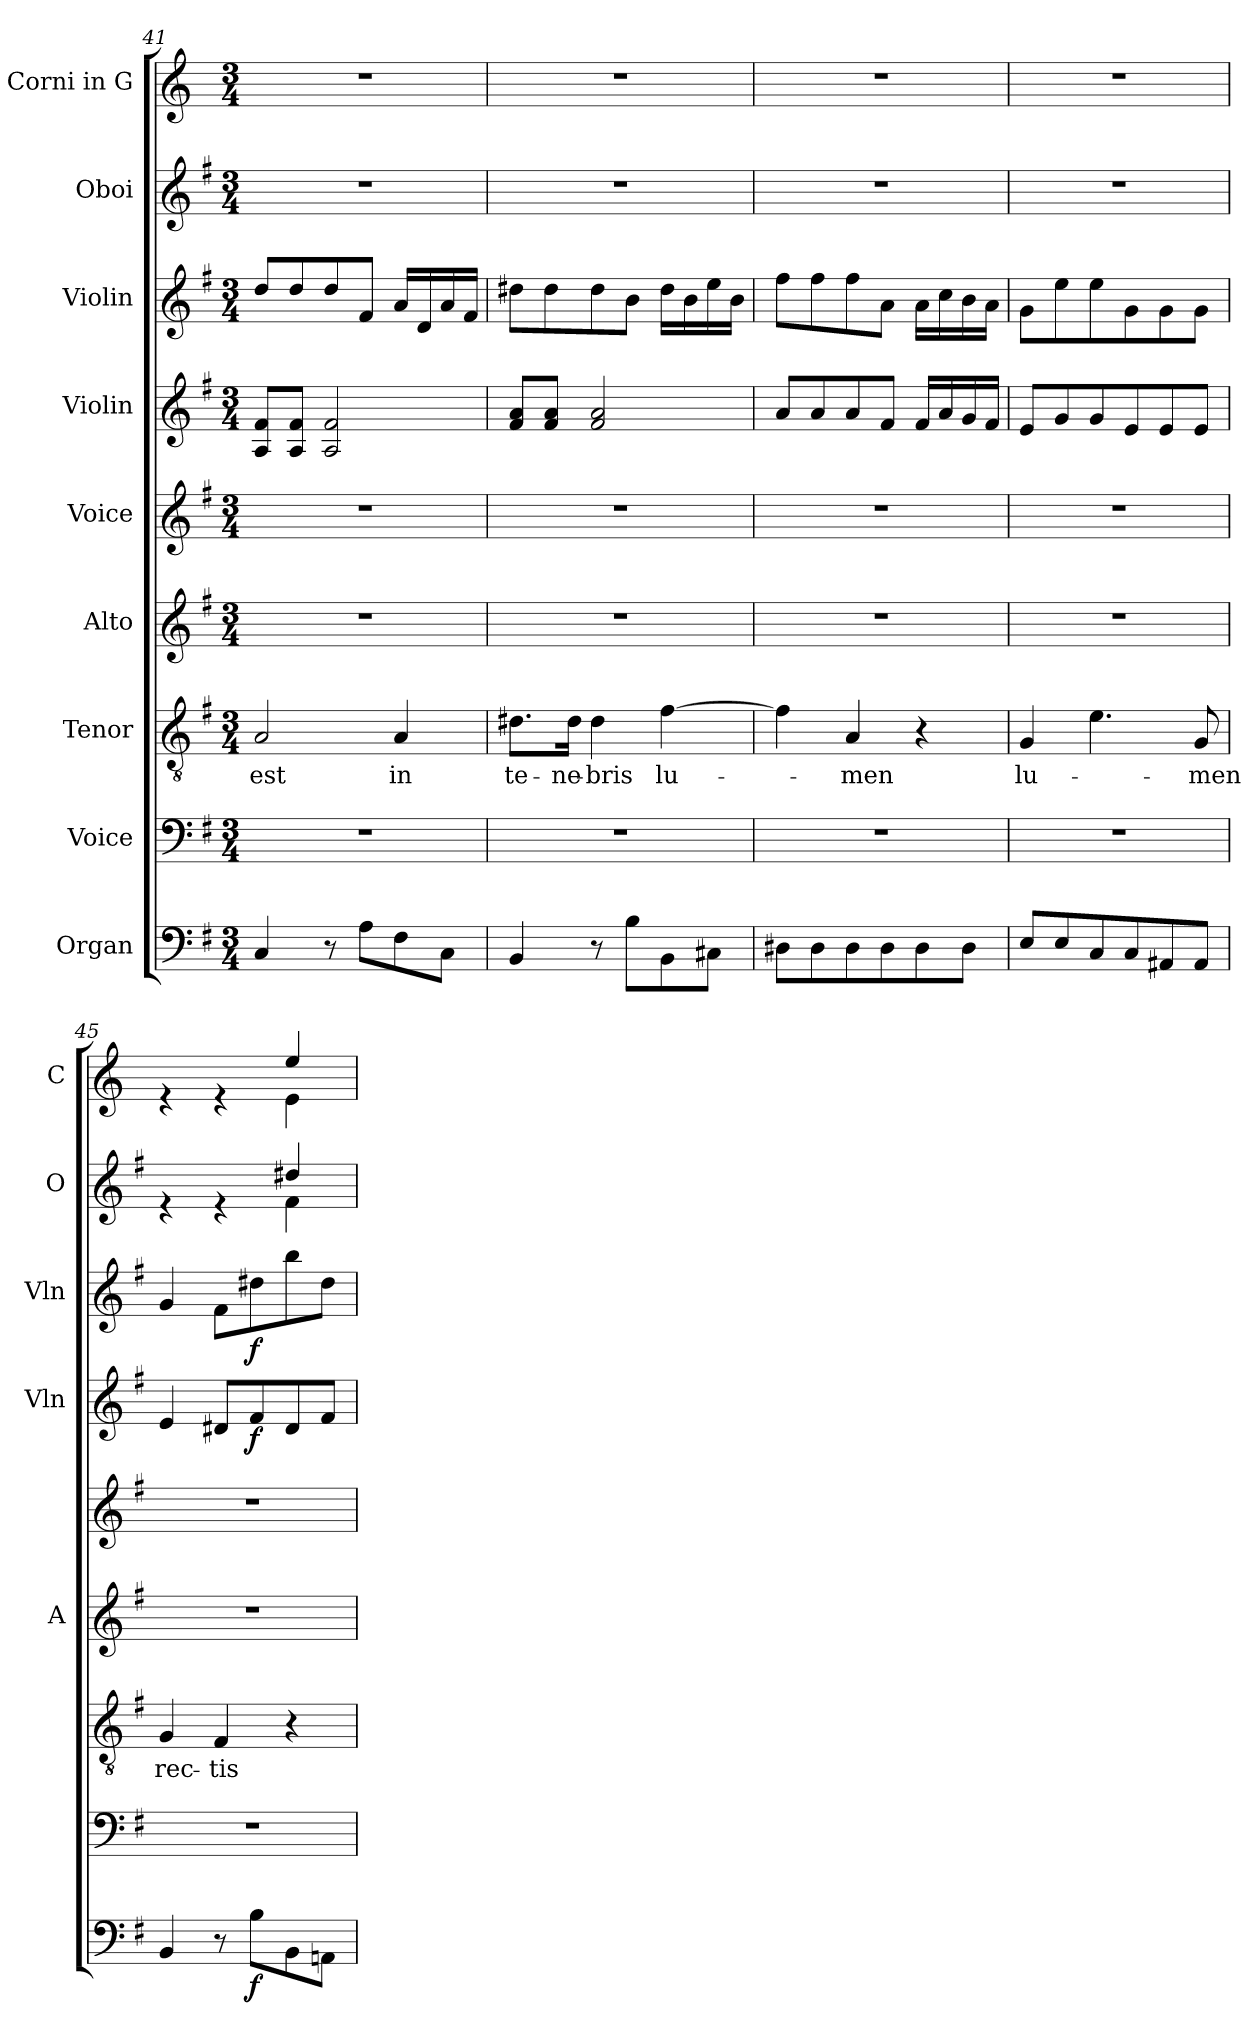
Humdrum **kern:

**kern	**dynam	**kern	**kern	**text	**kern	**kern	**kern	**dynam	**kern	**dynam	**kern	**kern
*part9	*part9	*part8	*part7	*part7	*part6	*part5	*part4	*part4	*part3	*part3	*part2	*part1
*staff9	*staff9	*staff8	*staff7	*staff7	*staff6	*staff5	*staff4	*staff4	*staff3	*staff3	*staff2	*staff1
*I"Organ	*	*I"Voice	*I"Tenor	*	*I"Alto	*I"Voice	*I"Violin	*	*I"Violin	*	*I"Oboi	*I"Corni in G
*	*	*	*	*	*I'A	*	*I'Vln	*	*I'Vln	*	*I'O	*I'C
!!LO:PB:g=z
*clefF4	*	*clefF4	*clefGv2	*	*clefG2	*clefG2	*clefG2	*	*clefG2	*	*clefG2	*clefG2
*	*	*	*	*	*	*	*	*	*	*	*	*ITrd3c5
*k[f#]	*	*k[f#]	*k[f#]	*	*k[f#]	*k[f#]	*k[f#]	*	*k[f#]	*	*k[f#]	*k[f#]
*M3/4	*	*M3/4	*M3/4	*	*M3/4	*M3/4	*M3/4	*	*M3/4	*	*M3/4	*M3/4
=41	=41	=41	=41	=41	=41	=41	=41	=41	=41	=41	=41	=41
!	!	!	!	!LO:LY:b	!	!	!	!	!	!	!	!
4C/	.	2.r	2A/	est	2.r	2.r	8A/ 8f#/L	.	8dd/L	.	2.r	2.r
.	.	.	.	.	.	.	8A/ 8f#/J	.	8dd/	.	.	.
8r	.	.	.	.	.	.	2A/ 2f#/	.	8dd/	.	.	.
8A\L	.	.	.	.	.	.	.	.	8f#/J	.	.	.
!	!	!	!	!LO:LY:b	!	!	!	!	!	!	!	!
8F#\	.	.	4A/	in	.	.	.	.	16a/LL	.	.	.
.	.	.	.	.	.	.	.	.	16d/	.	.	.
8C\J	.	.	.	.	.	.	.	.	16a/	.	.	.
.	.	.	.	.	.	.	.	.	16f#/JJ	.	.	.
=42	=42	=42	=42	=42	=42	=42	=42	=42	=42	=42	=42	=42
!	!	!	!	!LO:LY:b	!	!	!	!	!	!	!	!
4BB/	.	2.r	8.d#X\L	te-	2.r	2.r	8f#/ 8a/L	.	8dd#X\L	.	2.r	2.r
.	.	.	.	.	.	.	8f#/ 8a/J	.	8dd#\	.	.	.
!	!	!	!	!LO:LY:b	!	!	!	!	!	!	!	!
.	.	.	16d#\Jk	-ne-	.	.	.	.	.	.	.	.
!	!	!	!	!LO:LY:b	!	!	!	!	!	!	!	!
8r	.	.	4d#\	-bris	.	.	2f#/ 2a/	.	8dd#\	.	.	.
8B\L	.	.	.	.	.	.	.	.	8b\J	.	.	.
!	!	!	!	!LO:LY:b	!	!	!	!	!	!	!	!
8BB\	.	.	[4f#\	lu-	.	.	.	.	16dd#\LL	.	.	.
.	.	.	.	.	.	.	.	.	16b\	.	.	.
8C#X\J	.	.	.	.	.	.	.	.	16ee\	.	.	.
.	.	.	.	.	.	.	.	.	16b\JJ	.	.	.
=43	=43	=43	=43	=43	=43	=43	=43	=43	=43	=43	=43	=43
8D#X\L	.	2.r	4f#\]	.	2.r	2.r	8a/L	.	8ff#\L	.	2.r	2.r
8D#\	.	.	.	.	.	.	8a/	.	8ff#\	.	.	.
!	!	!	!	!LO:LY:b	!	!	!	!	!	!	!	!
8D#\	.	.	4A/	-men	.	.	8a/	.	8ff#\	.	.	.
8D#\	.	.	.	.	.	.	8f#/J	.	8a\J	.	.	.
8D#\	.	.	4r	.	.	.	16f#/LL	.	16a\LL	.	.	.
.	.	.	.	.	.	.	16a/	.	16cc\	.	.	.
8D#\J	.	.	.	.	.	.	16g/	.	16b\	.	.	.
.	.	.	.	.	.	.	16f#/JJ	.	16a\JJ	.	.	.
=44	=44	=44	=44	=44	=44	=44	=44	=44	=44	=44	=44	=44
!	!	!	!	!LO:LY:b	!	!	!	!	!	!	!	!
8E/L	.	2.r	4G/	lu-	2.r	2.r	8e/L	.	8g\L	.	2.r	2.r
8E/	.	.	.	.	.	.	8g/	.	8ee\	.	.	.
8C/	.	.	4.e\	.	.	.	8g/	.	8ee\	.	.	.
8C/	.	.	.	.	.	.	8e/	.	8g\	.	.	.
8AA#X/	.	.	.	.	.	.	8e/	.	8g\	.	.	.
!	!	!	!	!LO:LY:b	!	!	!	!	!	!	!	!
8AA#/J	.	.	8G/	-men	.	.	8e/J	.	8g\J	.	.	.
=45	=45	=45	=45	=45	=45	=45	=45	=45	=45	=45	=45	=45
!	!	!	!	!LO:LY:b	!	!	!	!	!	!	!	!
*	*	*	*	*	*	*	*	*	*	*	*^	*^
4BB/	.	2.r	4G/	rec-	2.r	2.r	4e/	.	4g/	.	4re	2ryy	4re	2ryy
!	!	!	!	!LO:LY:b	!	!	!	!	!	!	!	!	!	!
8r	.	.	4F#/	-tis	.	.	8d#X/L	.	8f#\L	.	4re	.	4re	.
!	!LO:DY:b	!	!	!	!	!	!	!LO:DY:b	!	!LO:DY:b	!	!	!	!
8B\L	f	.	.	.	.	.	8f#/	f	8dd#X\	f	.	.	.	.
8BB\	.	.	4r	.	.	.	8d#/	.	8bb\	.	4dd#X/	4f#\	4b/	4B\
8AAn\J	.	.	.	.	.	.	8f#/J	.	8dd#\J	.	.	.	.	.
*	*	*	*	*	*	*	*	*	*	*	*v	*v	*	*
*	*	*	*	*	*	*	*	*	*	*	*	*v	*v
=	=	=	=	=	=	=	=	=	=	=	=	=
*-	*-	*-	*-	*-	*-	*-	*-	*-	*-	*-	*-	*-
